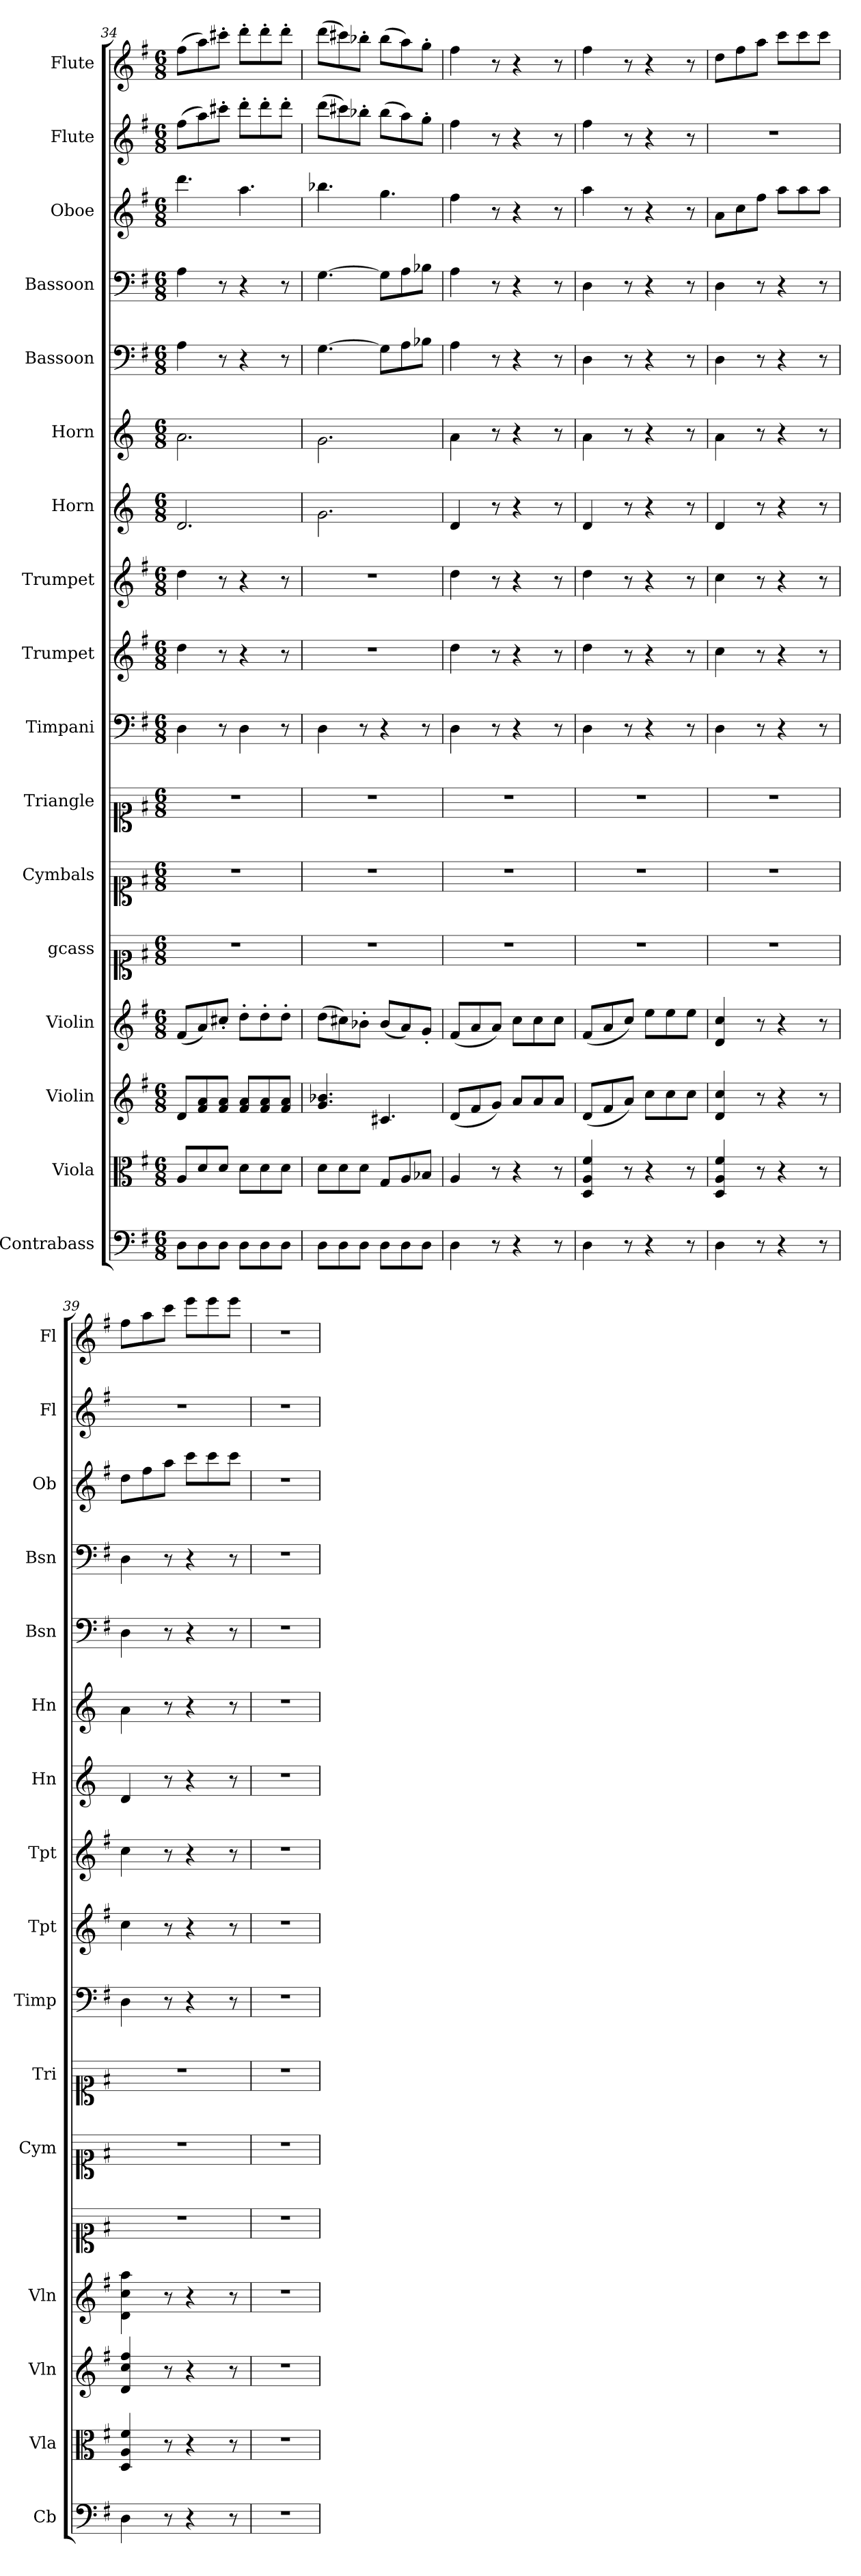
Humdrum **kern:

**kern	**kern	**kern	**kern	**kern	**kern	**kern	**kern	**kern	**kern	**kern	**kern	**kern	**kern	**kern	**kern	**kern
*part17	*part16	*part15	*part14	*part13	*part12	*part11	*part10	*part9	*part8	*part7	*part6	*part5	*part4	*part3	*part2	*part1
*staff17	*staff16	*staff15	*staff14	*staff13	*staff12	*staff11	*staff10	*staff9	*staff8	*staff7	*staff6	*staff5	*staff4	*staff3	*staff2	*staff1
*I"Contrabass	*I"Viola	*I"Violin	*I"Violin	*I"gcass	*I"Cymbals	*I"Triangle	*I"Timpani	*I"Trumpet	*I"Trumpet	*I"Horn	*I"Horn	*I"Bassoon	*I"Bassoon	*I"Oboe	*I"Flute	*I"Flute
*I'Cb	*I'Vla	*I'Vln	*I'Vln	*	*I'Cym	*I'Tri	*I'Timp	*I'Tpt	*I'Tpt	*I'Hn	*I'Hn	*I'Bsn	*I'Bsn	*I'Ob	*I'Fl	*I'Fl
*clefF4	*clefC3	*clefG2	*clefG2	*clefC1	*clefC1	*clefC1	*clefF4	*clefG2	*clefG2	*clefG2	*clefG2	*clefF4	*clefF4	*clefG2	*clefG2	*clefG2
*k[f#]	*k[f#]	*k[f#]	*k[f#]	*k[f#]	*k[f#]	*k[f#]	*k[f#]	*k[f#]	*k[f#]	*k[]	*k[]	*k[f#]	*k[f#]	*k[f#]	*k[f#]	*k[f#]
*M6/8	*M6/8	*M6/8	*M6/8	*M6/8	*M6/8	*M6/8	*M6/8	*M6/8	*M6/8	*M6/8	*M6/8	*M6/8	*M6/8	*M6/8	*M6/8	*M6/8
=34	=34	=34	=34	=34	=34	=34	=34	=34	=34	=34	=34	=34	=34	=34	=34	=34
8D\L	8A/L	8d/L	(8f#/L	2.r	2.r	2.r	4D\	4dd\	4dd\	2.d/	2.a\	4A\	4A\	4.ddd\	(8ff#\L	(8ff#\L
8D\	8d/	8f#/ 8a/	8a/)	.	.	.	.	.	.	.	.	.	.	.	8aa\)	8aa\)
8D\J	8d/J	8f#/ 8a/J	8cc#X'/J	.	.	.	8r	8r	8r	.	.	8r	8r	.	8ccc#X'\J	8ccc#X'\J
8D\L	8d\L	8f#/ 8a/L	8dd'\L	.	.	.	4D\	4r	4r	.	.	4r	4r	4.aa\	8ddd'\L	8ddd'\L
8D\	8d\	8f#/ 8a/	8dd'\	.	.	.	.	.	.	.	.	.	.	.	8ddd'\	8ddd'\
8D\J	8d\J	8f#/ 8a/J	8dd'\J	.	.	.	8r	8r	8r	.	.	8r	8r	.	8ddd'\J	8ddd'\J
=35	=35	=35	=35	=35	=35	=35	=35	=35	=35	=35	=35	=35	=35	=35	=35	=35
8D\L	8d\L	4.g/ 4.b-X/	(8dd\L	2.r	2.r	2.r	4D\	2.r	2.r	2.g\	2.g\	[4.G\	[4.G\	4.bb-X\	(8ddd\L	(8ddd\L
8D\	8d\	.	8cc#X\)	.	.	.	.	.	.	.	.	.	.	.	8ccc#X\)	8ccc#X\)
8D\J	8d\J	.	8b-X'\J	.	.	.	8r	.	.	.	.	.	.	.	8bb-X'\J	8bb-X'\J
8D\L	8G/L	4.c#X/	(8b-/L	.	.	.	4r	.	.	.	.	8G\L]	8G\L]	4.gg\	(8bb-\L	(8bb-\L
8D\	8A/	.	8a/)	.	.	.	.	.	.	.	.	8A\	8A\	.	8aa\)	8aa\)
8D\J	8B-X/J	.	8g'/J	.	.	.	8r	.	.	.	.	8B-X\J	8B-X\J	.	8gg'\J	8gg'\J
=36	=36	=36	=36	=36	=36	=36	=36	=36	=36	=36	=36	=36	=36	=36	=36	=36
4D\	4A/	(8d/L	(8f#/L	2.r	2.r	2.r	4D\	4dd\	4dd\	4d/	4a\	4A\	4A\	4ff#\	4ff#\	4ff#\
.	.	8f#/	8a/	.	.	.	.	.	.	.	.	.	.	.	.	.
8r	8r	8g/J)	8a/J)	.	.	.	8r	8r	8r	8r	8r	8r	8r	8r	8r	8r
4r	4r	8a/L	8cc\L	.	.	.	4r	4r	4r	4r	4r	4r	4r	4r	4r	4r
.	.	8a/	8cc\	.	.	.	.	.	.	.	.	.	.	.	.	.
8r	8r	8a/J	8cc\J	.	.	.	8r	8r	8r	8r	8r	8r	8r	8r	8r	8r
=37	=37	=37	=37	=37	=37	=37	=37	=37	=37	=37	=37	=37	=37	=37	=37	=37
4D\	4D/ 4A/ 4f#/	(8d/L	(8f#/L	2.r	2.r	2.r	4D\	4dd\	4dd\	4d/	4a\	4D\	4D\	4aa\	4ff#\	4ff#\
.	.	8f#/	8a/	.	.	.	.	.	.	.	.	.	.	.	.	.
8r	8r	8a/J)	8cc/J)	.	.	.	8r	8r	8r	8r	8r	8r	8r	8r	8r	8r
4r	4r	8cc\L	8ee\L	.	.	.	4r	4r	4r	4r	4r	4r	4r	4r	4r	4r
.	.	8cc\	8ee\	.	.	.	.	.	.	.	.	.	.	.	.	.
8r	8r	8cc\J	8ee\J	.	.	.	8r	8r	8r	8r	8r	8r	8r	8r	8r	8r
=38	=38	=38	=38	=38	=38	=38	=38	=38	=38	=38	=38	=38	=38	=38	=38	=38
4D\	4D/ 4A/ 4f#/	4d/ 4cc/	4d/ 4cc/	2.r	2.r	2.r	4D\	4cc\	4cc\	4d/	4a\	4D\	4D\	8a\L	2.r	8dd\L
.	.	.	.	.	.	.	.	.	.	.	.	.	.	8cc\	.	8ff#\
8r	8r	8r	8r	.	.	.	8r	8r	8r	8r	8r	8r	8r	8ff#\J	.	8aa\J
4r	4r	4r	4r	.	.	.	4r	4r	4r	4r	4r	4r	4r	8aa\L	.	8ccc\L
.	.	.	.	.	.	.	.	.	.	.	.	.	.	8aa\	.	8ccc\
8r	8r	8r	8r	.	.	.	8r	8r	8r	8r	8r	8r	8r	8aa\J	.	8ccc\J
=39	=39	=39	=39	=39	=39	=39	=39	=39	=39	=39	=39	=39	=39	=39	=39	=39
4D\	4D/ 4A/ 4f#/	4d/ 4cc/ 4ff#/	4d\ 4cc\ 4aa\	2.r	2.r	2.r	4D\	4cc\	4cc\	4d/	4a\	4D\	4D\	8dd\L	2.r	8ff#\L
.	.	.	.	.	.	.	.	.	.	.	.	.	.	8ff#\	.	8aa\
8r	8r	8r	8r	.	.	.	8r	8r	8r	8r	8r	8r	8r	8aa\J	.	8ccc\J
4r	4r	4r	4r	.	.	.	4r	4r	4r	4r	4r	4r	4r	8ccc\L	.	8eee\L
.	.	.	.	.	.	.	.	.	.	.	.	.	.	8ccc\	.	8eee\
8r	8r	8r	8r	.	.	.	8r	8r	8r	8r	8r	8r	8r	8ccc\J	.	8eee\J
=40	=40	=40	=40	=40	=40	=40	=40	=40	=40	=40	=40	=40	=40	=40	=40	=40
2.r	2.r	2.r	2.r	2.r	2.r	2.r	2.r	2.r	2.r	2.r	2.r	2.r	2.r	2.r	2.r	2.r
=	=	=	=	=	=	=	=	=	=	=	=	=	=	=	=	=
*-	*-	*-	*-	*-	*-	*-	*-	*-	*-	*-	*-	*-	*-	*-	*-	*-
